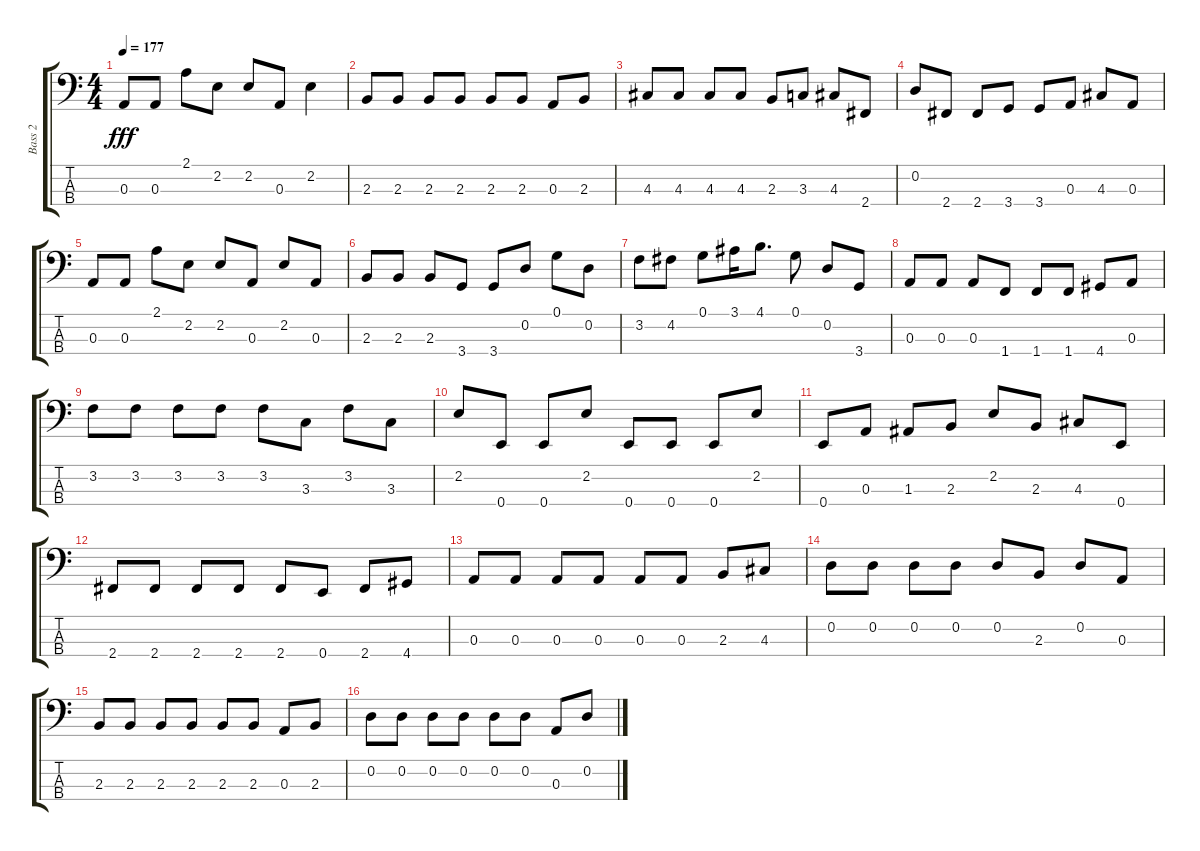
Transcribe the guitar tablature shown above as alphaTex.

\track ("Bass 2" "Bass 2") {instrument electricbasspick}
\staff {score tabs}
\tuning (G2 D2 A1 E1) {hide}
\ts (4 4)
\tempo 177
\clef f4
\ks c
0.3.8{dy fff} 0.3.8 2.1.8 2.2.8 2.2.8 0.3.8 2.2.4 |
2.3.8 2.3.8 2.3.8 2.3.8 2.3.8 2.3.8 0.3.8 2.3.8 |
4.3.8 4.3.8 4.3.8 4.3.8 2.3.8 3.3.8 4.3.8 2.4.8 |
0.2.8 2.4.8 2.4.8 3.4.8 3.4.8 0.3.8 4.3.8 0.3.8 |
0.3.8 0.3.8 2.1.8 2.2.8 2.2.8 0.3.8 2.2.8 0.3.8 |
2.3.8 2.3.8 2.3.8 3.4.8 3.4.8 0.2.8 0.1.8 0.2.8 |
3.2.8 4.2.8 0.1.8 3.1.16 4.1.8{d} 0.1.8 0.2.8 3.4.8 |
0.3.8 0.3.8 0.3.8 1.4.8 1.4.8 1.4.8 4.4.8 0.3.8 |
3.2.8 3.2.8 3.2.8 3.2.8 3.2.8 3.3.8 3.2.8 3.3.8 |
2.2.8 0.4.8 0.4.8 2.2.8 0.4.8 0.4.8 0.4.8 2.2.8 |
0.4.8 0.3.8 1.3.8 2.3.8 2.2.8 2.3.8 4.3.8 0.4.8 |
2.4.8 2.4.8 2.4.8 2.4.8 2.4.8 0.4.8 2.4.8 4.4.8 |
0.3.8 0.3.8 0.3.8 0.3.8 0.3.8 0.3.8 2.3.8 4.3.8 |
0.2.8 0.2.8 0.2.8 0.2.8 0.2.8 2.3.8 0.2.8 0.3.8 |
2.3.8 2.3.8 2.3.8 2.3.8 2.3.8 2.3.8 0.3.8 2.3.8 |
0.2.8 0.2.8 0.2.8 0.2.8 0.2.8 0.2.8 0.3.8 0.2.8
